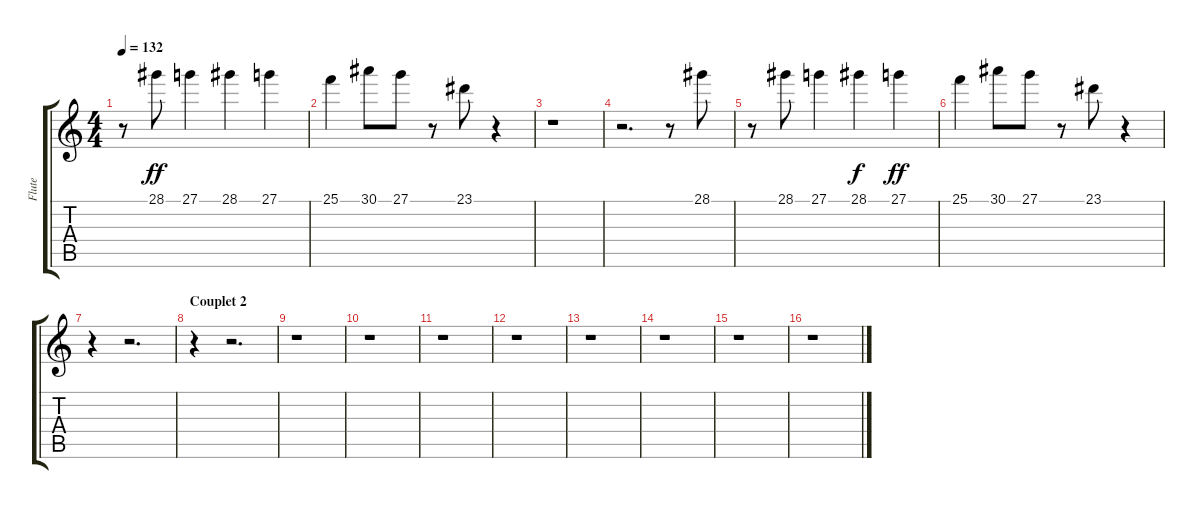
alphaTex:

\track ("Flute" "Flute") {instrument flute}
\staff {score tabs}
\tuning (E4 B3 G3 D3 A2 E2) {hide}
\ts (4 4)
\tempo 132
\clef g2
\ks c
r.8{dy ff} 28.1.8 27.1.4 28.1.4 27.1.4 |
25.1.4 30.1.8 27.1.8 r.8 23.1.8 r.4 |
r.1 |
r.2{d} r.8 28.1.8 |
r.8 28.1.8 27.1.4 28.1.4{dy f} 27.1.4{dy ff} |
25.1.4 30.1.8 27.1.8 r.8 23.1.8 r.4 |
r.4 r.2{d} |
\section ("" "Couplet 2")
r.4 r.2{d} |
r.1 |
r.1 |
r.1 |
r.1 |
r.1 |
r.1 |
r.1 |
r.1
